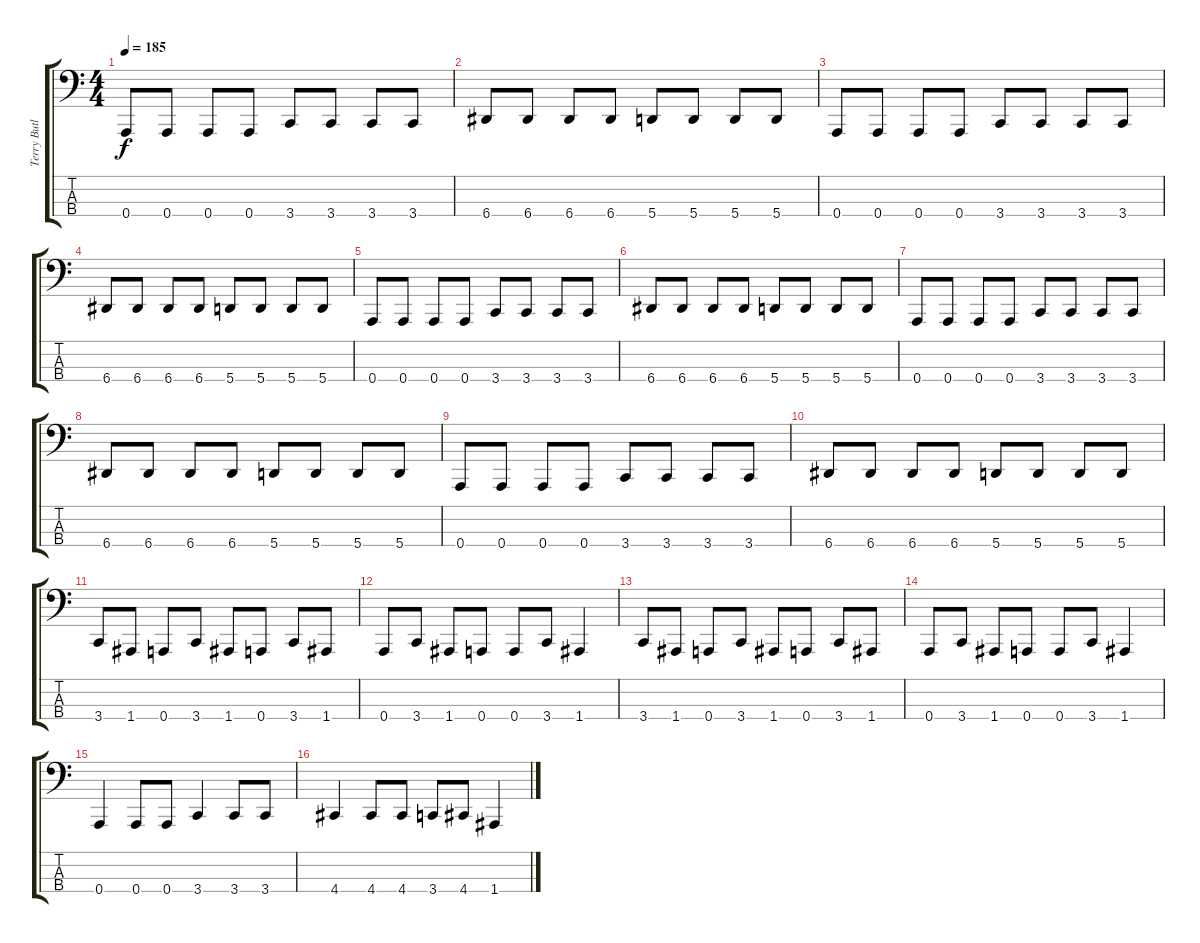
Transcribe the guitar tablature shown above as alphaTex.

\track ("Terry Butler (Bass)" "Terry Butl") {instrument electricbassfinger}
\staff {score tabs}
\tuning (D2 A1 E1 A0) {hide}
\ts (4 4)
\tempo 185
\clef f4
\ks c
0.4.8{dy f} 0.4.8 0.4.8 0.4.8 3.4.8 3.4.8 3.4.8 3.4.8 |
6.4.8 6.4.8 6.4.8 6.4.8 5.4.8 5.4.8 5.4.8 5.4.8 |
0.4.8 0.4.8 0.4.8 0.4.8 3.4.8 3.4.8 3.4.8 3.4.8 |
6.4.8 6.4.8 6.4.8 6.4.8 5.4.8 5.4.8 5.4.8 5.4.8 |
0.4.8 0.4.8 0.4.8 0.4.8 3.4.8 3.4.8 3.4.8 3.4.8 |
6.4.8 6.4.8 6.4.8 6.4.8 5.4.8 5.4.8 5.4.8 5.4.8 |
0.4.8 0.4.8 0.4.8 0.4.8 3.4.8 3.4.8 3.4.8 3.4.8 |
6.4.8 6.4.8 6.4.8 6.4.8 5.4.8 5.4.8 5.4.8 5.4.8 |
0.4.8 0.4.8 0.4.8 0.4.8 3.4.8 3.4.8 3.4.8 3.4.8 |
6.4.8 6.4.8 6.4.8 6.4.8 5.4.8 5.4.8 5.4.8 5.4.8 |
3.4.8 1.4.8 0.4.8 3.4.8 1.4.8 0.4.8 3.4.8 1.4.8 |
0.4.8 3.4.8 1.4.8 0.4.8 0.4.8 3.4.8 1.4.4 |
3.4.8 1.4.8 0.4.8 3.4.8 1.4.8 0.4.8 3.4.8 1.4.8 |
0.4.8 3.4.8 1.4.8 0.4.8 0.4.8 3.4.8 1.4.4 |
0.4.4 0.4.8 0.4.8 3.4.4 3.4.8 3.4.8 |
4.4.4 4.4.8 4.4.8 3.4.8 4.4.8 1.4.4
